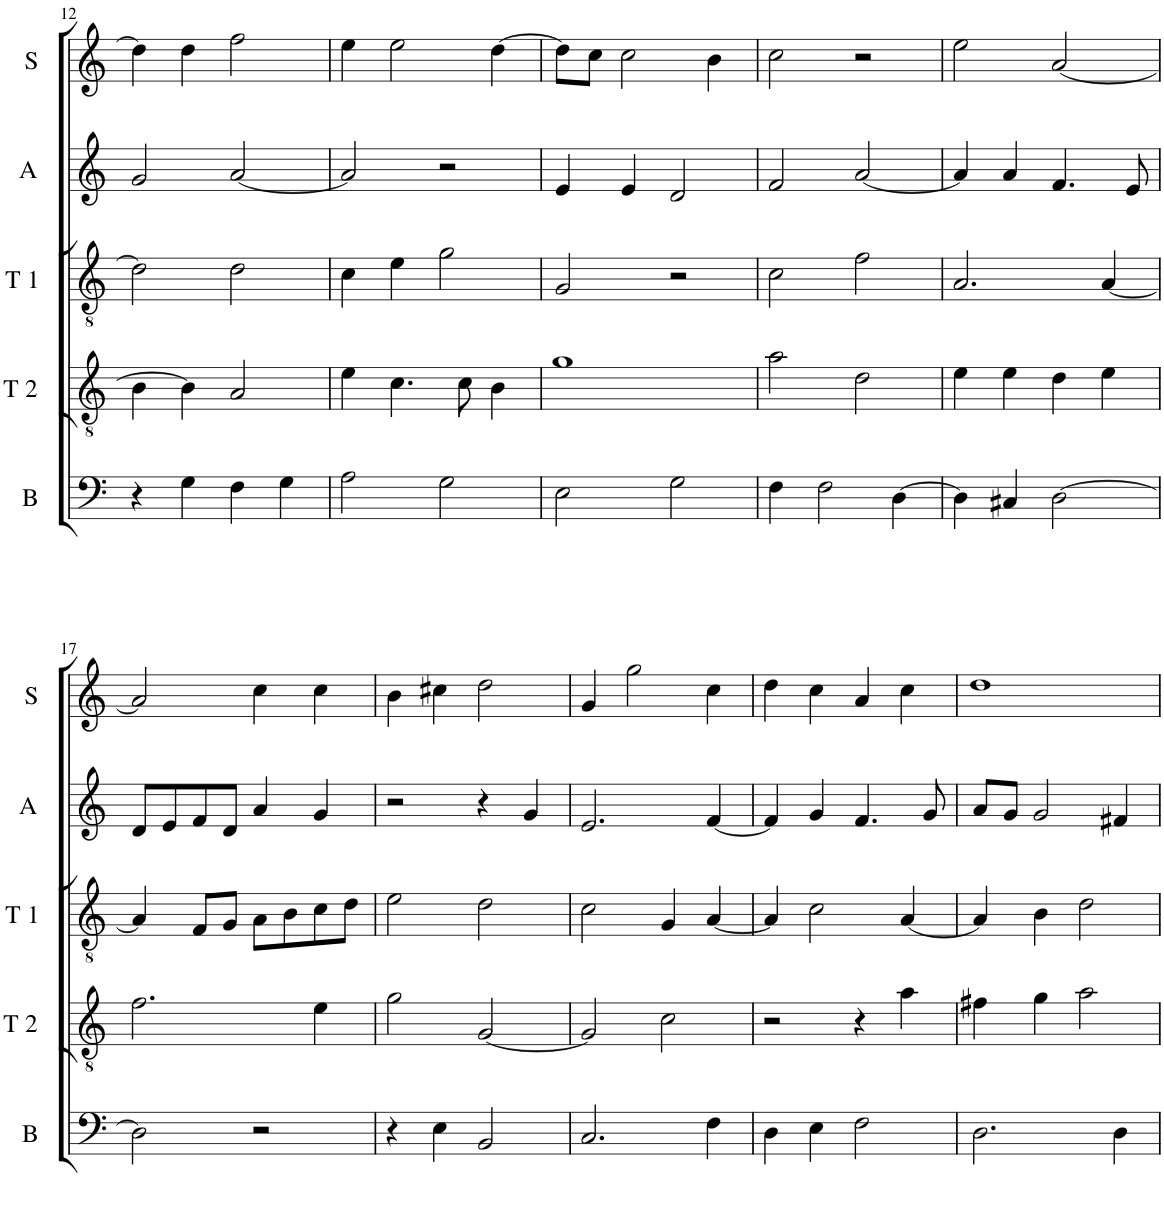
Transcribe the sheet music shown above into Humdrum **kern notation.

**kern	**kern	**kern	**kern	**kern
*part5	*part4	*part3	*part2	*part1
*staff5	*staff4	*staff3	*staff2	*staff1
*I"Bass	*I"Tenor 2	*I"Tenor 1	*I"Alto	*I"Soprano
*I'B	*I'T 2	*I'T 1	*I'A	*I'S
!!LO:PB:g=z
*clefF4	*clefGv2	*clefGv2	*clefG2	*clefG2
*k[]	*k[]	*k[]	*k[]	*k[]
*M2/2	*M2/2	*M2/2	*M2/2	*M2/2
*met(c|)	*met(c|)	*met(c|)	*met(c|)	*met(c|)
=12	=12	=12	=12	=12
4r	4B\	2d\]	2g/	4dd\]
4G\	4B-\]	.	.	4dd\
4F\	2A/	2d\	[2a/	2ff\
4G\	.	.	.	.
=13	=13	=13	=13	=13
2A\	4e\	4c\	2a/]	4ee\
.	4.c\	4e\	.	2ee\
2G\	.	2g\	2r	.
.	8c\	.	.	.
.	4B\	.	.	[4dd\
=14	=14	=14	=14	=14
2E\	1g	2G/	4e/	8dd\L]
.	.	.	.	8cc\J
.	.	.	4e/	2cc\
2G\	.	2r	2d/	.
.	.	.	.	4b\
=15	=15	=15	=15	=15
4F\	2a\	2c\	2f/	2cc\
2F\	.	.	.	.
.	2d\	2f\	[2a/	2r
[4D\	.	.	.	.
=16	=16	=16	=16	=16
4D\]	4e\	2.A/	4a/]	2ee\
4C#X/	4e\	.	4a/	.
[2D\	4d\	.	4.f/	[2a/
.	4e\	[4A/	.	.
.	.	.	8e/	.
!!LO:LB:g=z
=17	=17	=17	=17	=17
2D\]	2.f\	4A/]	8d/L	2a/]
.	.	.	8e/	.
.	.	8F/L	8f/	.
.	.	8G/J	8d/J	.
2r	.	8A\L	4a/	4cc\
.	.	8B\	.	.
.	4e\	8c\	4g/	4cc\
.	.	8d\J	.	.
=18	=18	=18	=18	=18
4r	2g\	2e\	2r	4b\
4E\	.	.	.	4cc#X\
2BB/	[2G/	2d\	4r	2dd\
.	.	.	4g/	.
=19	=19	=19	=19	=19
2.C/	2G/]	2c\	2.e/	4g/
.	.	.	.	2gg\
.	2c\	4G/	.	.
4F\	.	[4A/	[4f/	4cc\
=20	=20	=20	=20	=20
4D\	2r	4A/]	4f/]	4dd\
4E\	.	2c\	4g/	4cc\
2F\	4r	.	4.f/	4a/
.	4a\	[4A/	.	4cc\
.	.	.	8g/	.
=21	=21	=21	=21	=21
2.D\	4f#X\	4A/]	8a/L	1dd
.	.	.	8g/J	.
.	4g\	4B\	2g/	.
.	2a\	2d\	.	.
4D\	.	.	4f#X/	.
=	=	=	=	=
*-	*-	*-	*-	*-
